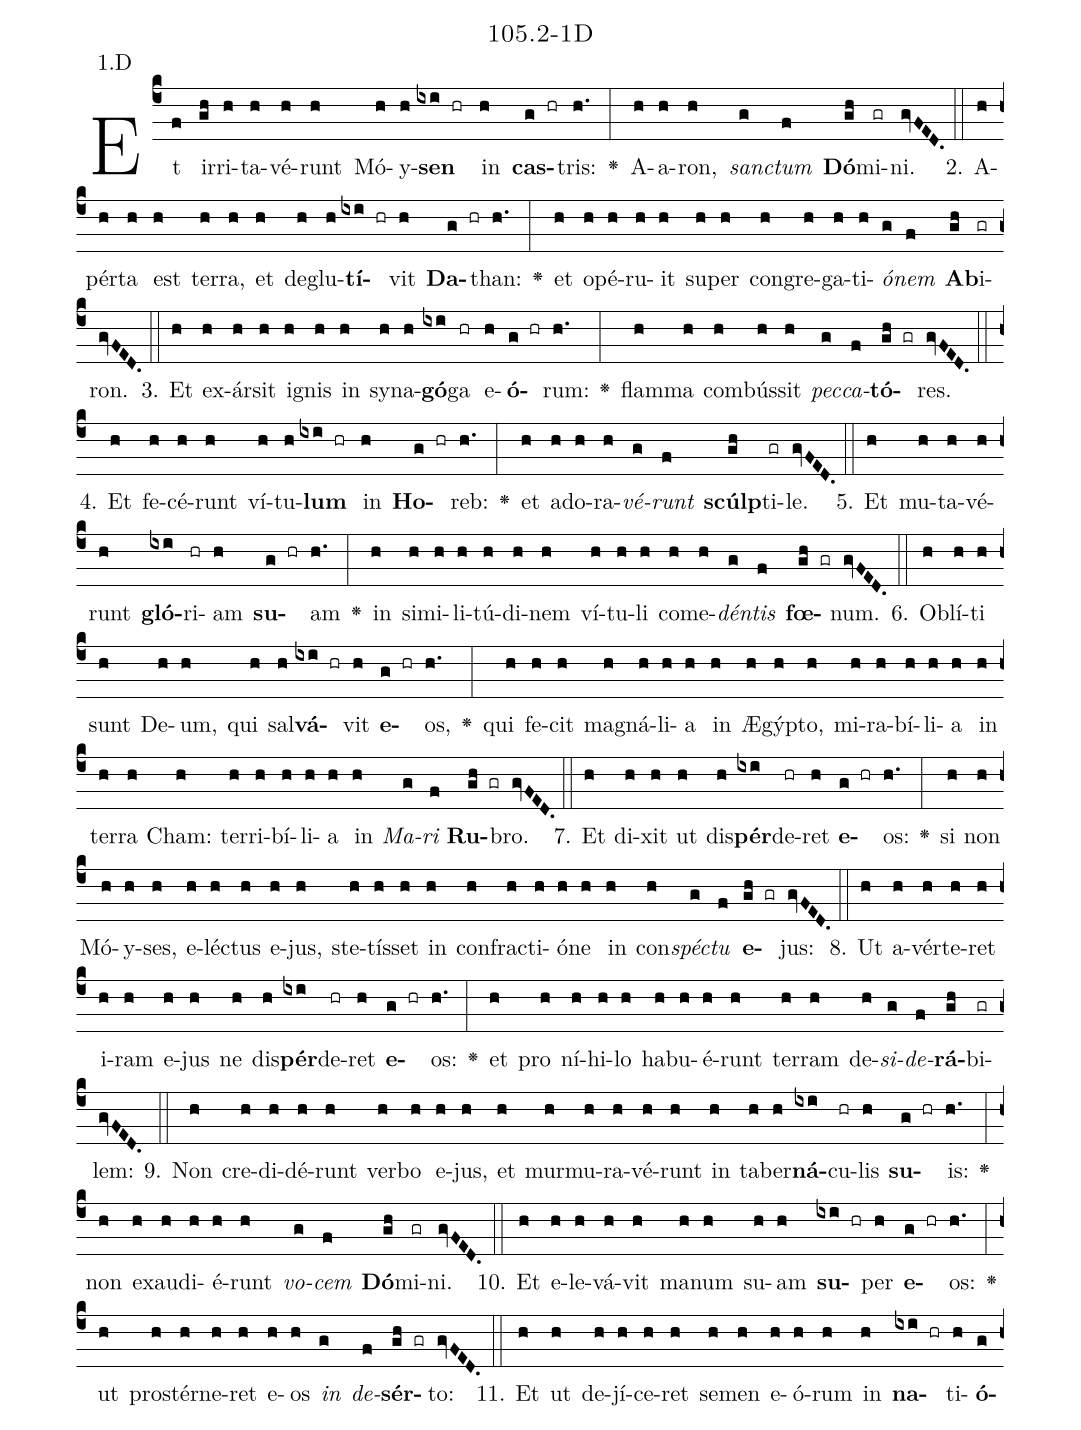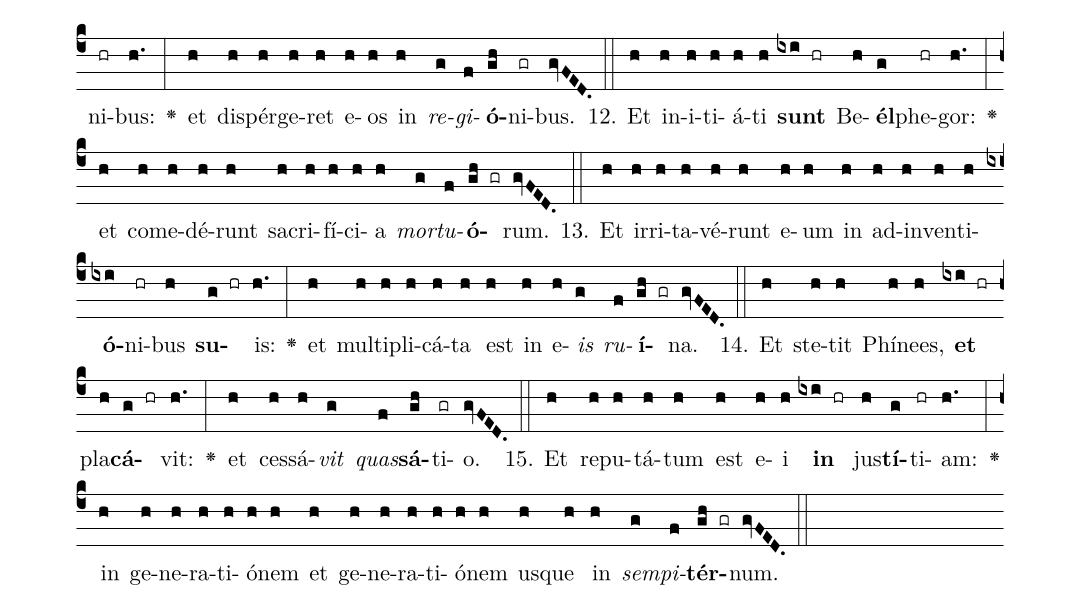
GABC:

name: 105.2-1D;
annotation: 1.D;
%%
(c4)Et(f) ir(gh)ri(h)ta(h)vé(h)runt(h) Mó(h)y(h)<b>sen</b>(ixi hr) in(h) <b>cas</b>(g hr)tris:(h.) <v>\greheightstar</v>(:) A(h)a(h)ron,(h) <i>sanc</i>(g)<i>tum</i>(f) <b>Dó</b>(gh)mi(gr)ni.(gvFED.) (::)
2. A(h)pér(h)ta(h) est(h) ter(h)ra,(h) et(h) de(h)glu(h)<b>tí</b>(ixi hr)vit(h) <b>Da</b>(g hr)than:(h.) <v>\greheightstar</v>(:) et(h) o(h)pé(h)ru(h)it(h) su(h)per(h) con(h)gre(h)ga(h)ti(h)<i>ó</i>(g)<i>nem</i>(f) <b>Ab</b>(gh)i(gr)ron.(gvFED.) (::)
3. Et(h) ex(h)ár(h)sit(h) i(h)gnis(h) in(h) sy(h)na(h)<b>gó</b>(ixi)ga(hr) e(h)<b>ó</b>(g hr)rum:(h.) <v>\greheightstar</v>(:) flam(h)ma(h) com(h)bús(h)sit(h) <i>pec</i>(g)<i>ca</i>(f)<b>tó</b>(gh gr)res.(gvFED.) (::)
4. Et(h) fe(h)cé(h)runt(h) ví(h)tu(h)<b>lum</b>(ixi hr) in(h) <b>Ho</b>(g hr)reb:(h.) <v>\greheightstar</v>(:) et(h) ad(h)o(h)ra(h)<i>vé</i>(g)<i>runt</i>(f) <b>scúlp</b>(gh)ti(gr)le.(gvFED.) (::)
5. Et(h) mu(h)ta(h)vé(h)runt(h) <b>gló</b>(ixi)ri(hr)am(h) <b>su</b>(g hr)am(h.) <v>\greheightstar</v>(:) in(h) si(h)mi(h)li(h)tú(h)di(h)nem(h) ví(h)tu(h)li(h) com(h)e(h)<i>dén</i>(g)<i>tis</i>(f) <b>fœ</b>(gh gr)num.(gvFED.) (::)
6. Ob(h)lí(h)ti(h) sunt(h) De(h)um,(h) qui(h) sal(h)<b>vá</b>(ixi hr)vit(h) <b>e</b>(g hr)os,(h.) <v>\greheightstar</v>(:) qui(h) fe(h)cit(h) ma(h)gná(h)li(h)a(h) in(h) Æ(h)gýp(h)to,(h) mi(h)ra(h)bí(h)li(h)a(h) in(h) ter(h)ra(h) Cham:(h) ter(h)ri(h)bí(h)li(h)a(h) in(h) <i>Ma</i>(g)<i>ri</i>(f) <b>Ru</b>(gh gr)bro.(gvFED.) (::)
7. Et(h) di(h)xit(h) ut(h) dis(h)<b>pér</b>(ixi)de(hr)ret(h) <b>e</b>(g hr)os:(h.) <v>\greheightstar</v>(:) si(h) non(h) Mó(h)y(h)ses,(h) e(h)léc(h)tus(h) e(h)jus,(h) ste(h)tís(h)set(h) in(h) con(h)frac(h)ti(h)ó(h)ne(h) in(h) con(h)<i>spéc</i>(g)<i>tu</i>(f) <b>e</b>(gh gr)jus:(gvFED.) (::)
8. Ut(h) a(h)vér(h)te(h)ret(h) i(h)ram(h) e(h)jus(h) ne(h) dis(h)<b>pér</b>(ixi)de(hr)ret(h) <b>e</b>(g hr)os:(h.) <v>\greheightstar</v>(:) et(h) pro(h) ní(h)hi(h)lo(h) ha(h)bu(h)é(h)runt(h) ter(h)ram(h) de(h)<i>si</i>(g)<i>de</i>(f)<b>rá</b>(gh)bi(gr)lem:(gvFED.) (::)
9. Non(h) cre(h)di(h)dé(h)runt(h) ver(h)bo(h) e(h)jus,(h) et(h) mur(h)mu(h)ra(h)vé(h)runt(h) in(h) ta(h)ber(h)<b>ná</b>(ixi)cu(hr)lis(h) <b>su</b>(g hr)is:(h.) <v>\greheightstar</v>(:) non(h) ex(h)au(h)di(h)é(h)runt(h) <i>vo</i>(g)<i>cem</i>(f) <b>Dó</b>(gh)mi(gr)ni.(gvFED.) (::)
10. Et(h) e(h)le(h)vá(h)vit(h) ma(h)num(h) su(h)am(h) <b>su</b>(ixi hr)per(h) <b>e</b>(g hr)os:(h.) <v>\greheightstar</v>(:) ut(h) pro(h)stér(h)ne(h)ret(h) e(h)os(h) <i>in</i>(g) <i>de</i>(f)<b>sér</b>(gh gr)to:(gvFED.) (::)
11. Et(h) ut(h) de(h)jí(h)ce(h)ret(h) se(h)men(h) e(h)ó(h)rum(h) in(h) <b>na</b>(ixi hr)ti(h)<b>ó</b>(g)ni(hr)bus:(h.) <v>\greheightstar</v>(:) et(h) di(h)spér(h)ge(h)ret(h) e(h)os(h) in(h) <i>re</i>(g)<i>gi</i>(f)<b>ó</b>(gh)ni(gr)bus.(gvFED.) (::)
12. Et(h) in(h)i(h)ti(h)á(h)ti(h) <b>sunt</b>(ixi hr) Be(h)<b>él</b>(g)phe(hr)gor:(h.) <v>\greheightstar</v>(:) et(h) com(h)e(h)dé(h)runt(h) sa(h)cri(h)fí(h)ci(h)a(h) <i>mor</i>(g)<i>tu</i>(f)<b>ó</b>(gh gr)rum.(gvFED.) (::)
13. Et(h) ir(h)ri(h)ta(h)vé(h)runt(h) e(h)um(h) in(h) ad(h)in(h)ven(h)ti(h)<b>ó</b>(ixi)ni(hr)bus(h) <b>su</b>(g hr)is:(h.) <v>\greheightstar</v>(:) et(h) mul(h)ti(h)pli(h)cá(h)ta(h) est(h) in(h) e(h)<i>is</i>(g) <i>ru</i>(f)<b>í</b>(gh gr)na.(gvFED.) (::)
14. Et(h) ste(h)tit(h) Phí(h)nees,(h) <b>et</b>(ixi hr) pla(h)<b>cá</b>(g hr)vit:(h.) <v>\greheightstar</v>(:) et(h) ces(h)sá(h)<i>vit</i>(g) <i>quas</i>(f)<b>sá</b>(gh)ti(gr)o.(gvFED.) (::)
15. Et(h) re(h)pu(h)tá(h)tum(h) est(h) e(h)i(h) <b>in</b>(ixi hr) jus(h)<b>tí</b>(g)ti(hr)am:(h.) <v>\greheightstar</v>(:) in(h) ge(h)ne(h)ra(h)ti(h)ó(h)nem(h) et(h) ge(h)ne(h)ra(h)ti(h)ó(h)nem(h) us(h)que(h) in(h) <i>sem</i>(g)<i>pi</i>(f)<b>tér</b>(gh gr)num.(gvFED.) (::)
